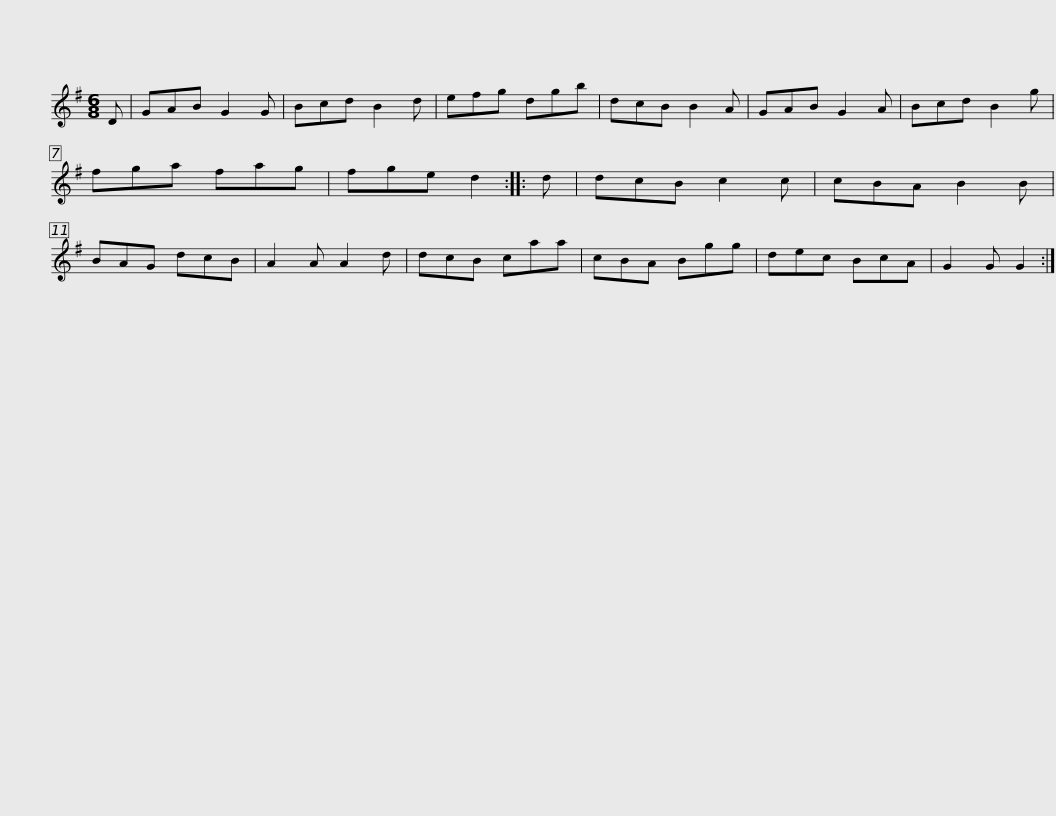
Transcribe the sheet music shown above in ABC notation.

X:1
L:1/8
M:6/8
I:linebreak $
K:G
V:1 treble
V:1
 D | GAB G2 G | Bcd B2 d | efg dgb | dcB B2 A | %5
 GAB G2 A | Bcd B2 g | fga fag |$ fge d2 :: d | %10
 dcB c2 c | cBA B2 B | BAG dcB | A2 A A2 d | dcB caa | %15
 cBA Bgg | dec BcA |$ G2 G G2 :| %18
